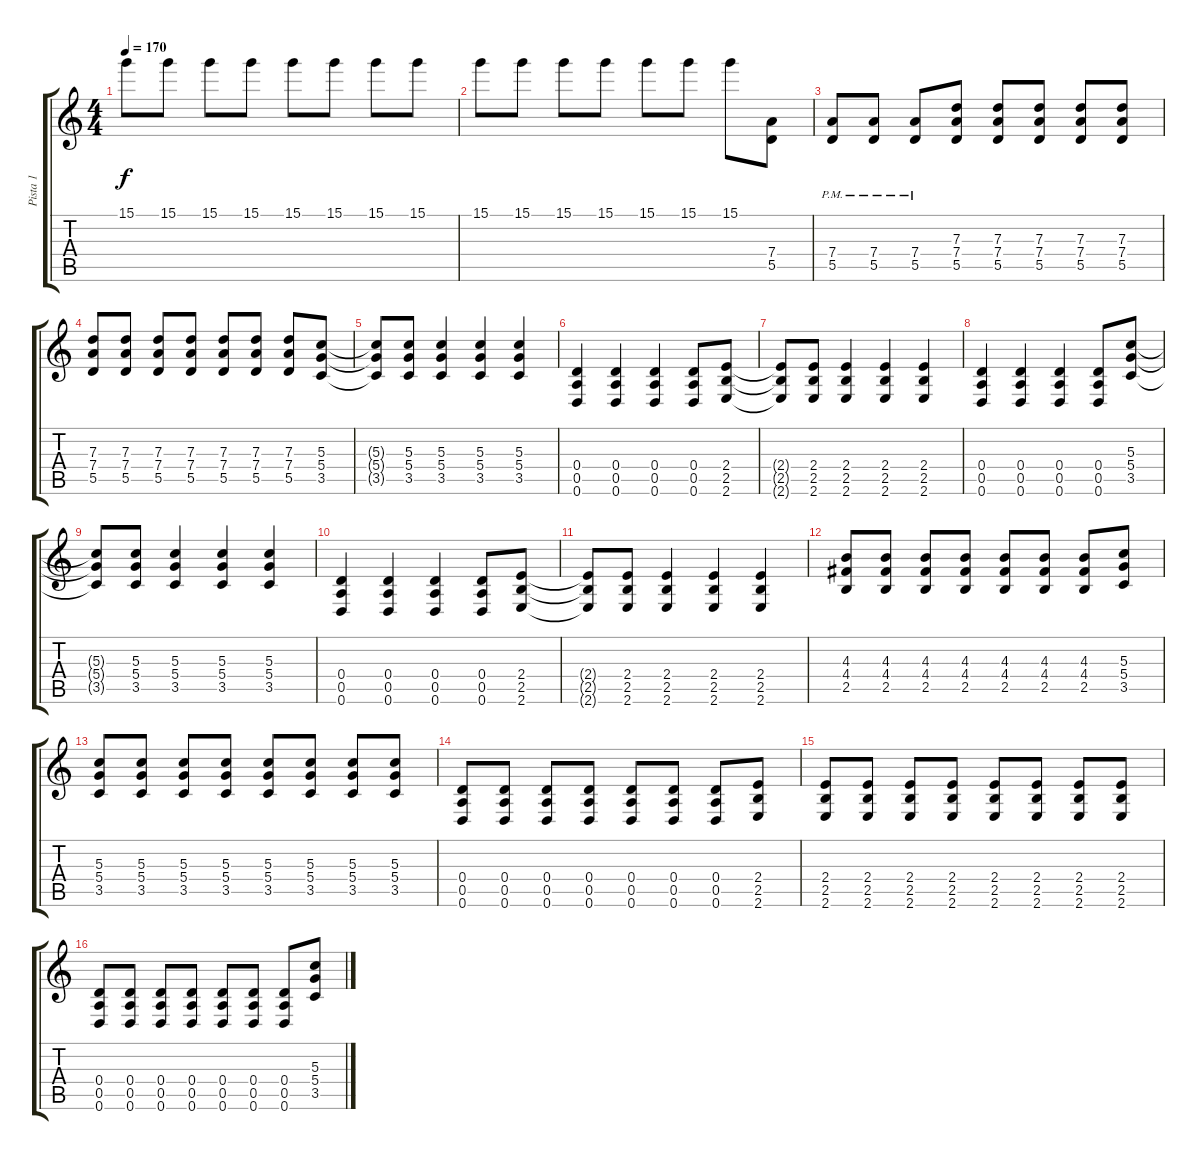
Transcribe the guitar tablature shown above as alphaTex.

\track ("Pista 1" "Pista 1") {instrument distortionguitar}
\staff {score tabs}
\tuning (E4 B3 G3 D3 A2 D2) {hide}
\ts (4 4)
\tempo 170
\clef g2
\ks c
15.1{t}.8{dy f} 15.1.8 15.1.8 15.1.8 15.1.8 15.1.8 15.1.8 15.1.8 |
15.1.8 15.1.8 15.1.8 15.1.8 15.1.8 15.1.8 15.1.8 (7.4 5.5).8{volume 16 balance 4} |
(7.4{pm} 5.5{pm}).8 (7.4{pm} 5.5{pm}).8 (7.4{pm} 5.5{pm}).8 (7.3 7.4 5.5).8 (7.3 7.4 5.5).8 (7.3 7.4 5.5).8 (7.3 7.4 5.5).8 (7.3 7.4 5.5).8 |
(7.3 7.4 5.5).8 (7.3 7.4 5.5).8 (7.3 7.4 5.5).8 (7.3 7.4 5.5).8 (7.3 7.4 5.5).8 (7.3 7.4 5.5).8 (7.3 7.4 5.5).8 (5.3 5.4 3.5).8{volume 16 balance 8} |
(5.3{t} 5.4{t} 3.5{t}).8 (5.3 5.4 3.5).8 (5.3 5.4 3.5).4 (5.3 5.4 3.5).4 (5.3 5.4 3.5).4 |
(0.4 0.5 0.6).4 (0.4 0.5 0.6).4 (0.4 0.5 0.6).4 (0.4 0.5 0.6).8 (2.4 2.5 2.6).8 |
(2.4{t} 2.5{t} 2.6{t}).8 (2.4 2.5 2.6).8 (2.4 2.5 2.6).4 (2.4 2.5 2.6).4 (2.4 2.5 2.6).4 |
(0.4 0.5 0.6).4 (0.4 0.5 0.6).4 (0.4 0.5 0.6).4 (0.4 0.5 0.6).8 (5.3 5.4 3.5).8 |
(5.3{t} 5.4{t} 3.5{t}).8 (5.3 5.4 3.5).8 (5.3 5.4 3.5).4 (5.3 5.4 3.5).4 (5.3 5.4 3.5).4 |
(0.4 0.5 0.6).4 (0.4 0.5 0.6).4 (0.4 0.5 0.6).4 (0.4 0.5 0.6).8 (2.4 2.5 2.6).8 |
(2.4{t} 2.5{t} 2.6{t}).8 (2.4 2.5 2.6).8 (2.4 2.5 2.6).4 (2.4 2.5 2.6).4 (2.4 2.5 2.6).4 |
(4.3 4.4 2.5).8 (4.3 4.4 2.5).8 (4.3 4.4 2.5).8 (4.3 4.4 2.5).8 (4.3 4.4 2.5).8 (4.3 4.4 2.5).8 (4.3 4.4 2.5).8 (5.3 5.4 3.5).8 |
(5.3 5.4 3.5).8 (5.3 5.4 3.5).8 (5.3 5.4 3.5).8 (5.3 5.4 3.5).8 (5.3 5.4 3.5).8 (5.3 5.4 3.5).8 (5.3 5.4 3.5).8 (5.3 5.4 3.5).8 |
(0.4 0.5 0.6).8 (0.4 0.5 0.6).8 (0.4 0.5 0.6).8 (0.4 0.5 0.6).8 (0.4 0.5 0.6).8 (0.4 0.5 0.6).8 (0.4 0.5 0.6).8 (2.4 2.5 2.6).8 |
(2.4 2.5 2.6).8 (2.4 2.5 2.6).8 (2.4 2.5 2.6).8 (2.4 2.5 2.6).8 (2.4 2.5 2.6).8 (2.4 2.5 2.6).8 (2.4 2.5 2.6).8 (2.4 2.5 2.6).8 |
(0.4 0.5 0.6).8 (0.4 0.5 0.6).8 (0.4 0.5 0.6).8 (0.4 0.5 0.6).8 (0.4 0.5 0.6).8 (0.4 0.5 0.6).8 (0.4 0.5 0.6).8 (5.3 5.4 3.5).8
